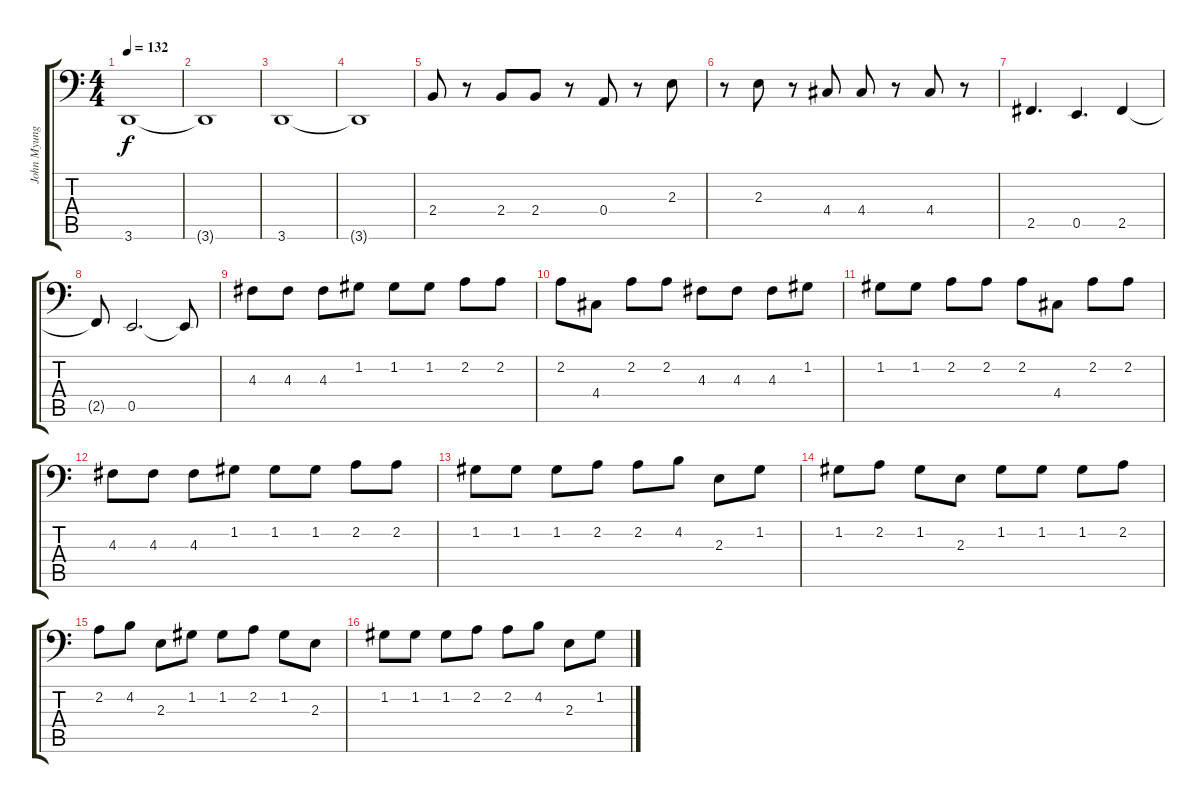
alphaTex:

\track ("John Myung" "John Myung") {instrument electricbassfinger}
\staff {score tabs}
\tuning (C3 G2 D2 A1 E1 B0) {hide}
\ts (4 4)
\tempo 132
\clef f4
\ks c
3.6.1{dy f} |
3.6{t}.1 |
3.6.1 |
3.6{t}.1 |
2.4.8 r.8 2.4.8 2.4.8 r.8 0.4.8 r.8 2.3.8 |
r.8 2.3.8 r.8 4.4.8 4.4.8 r.8 4.4.8 r.8 |
2.5.4{d} 0.5.4{d} 2.5.4 |
2.5{t}.8 0.5.2{d} 0.5{t}.8 |
4.3.8 4.3.8 4.3.8 1.2.8 1.2.8 1.2.8 2.2.8 2.2.8 |
2.2.8 4.4.8 2.2.8 2.2.8 4.3.8 4.3.8 4.3.8 1.2.8 |
1.2.8 1.2.8 2.2.8 2.2.8 2.2.8 4.4.8 2.2.8 2.2.8 |
4.3.8 4.3.8 4.3.8 1.2.8 1.2.8 1.2.8 2.2.8 2.2.8 |
1.2.8 1.2.8 1.2.8 2.2.8 2.2.8 4.2.8 2.3.8 1.2.8 |
1.2.8 2.2.8 1.2.8 2.3.8 1.2.8 1.2.8 1.2.8 2.2.8 |
2.2.8 4.2.8 2.3.8 1.2.8 1.2.8 2.2.8 1.2.8 2.3.8 |
1.2.8 1.2.8 1.2.8 2.2.8 2.2.8 4.2.8 2.3.8 1.2.8
